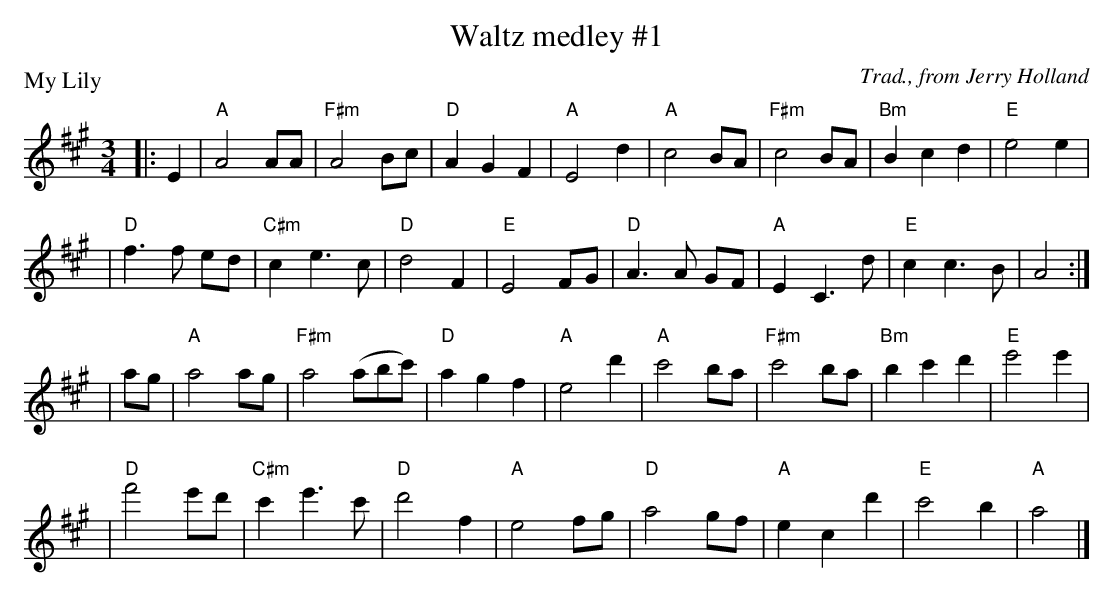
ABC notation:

X:1
T: Waltz medley #1
P: My Lily
C: Trad., from Jerry Holland
M: 3/4
L: 1/8
K: A
|: E2 | "A" A4 AA | "F#m" A4 Bc | "D" A2 G2 F2 | "A" E4 d2 | \
 "A" c4 BA | "F#m" c4 BA | "Bm" B2 c2 d2 | "E" e4 e2|
| "D" f3 f ed| "C#m" c2 e3 c| "D" d4 F2 | "E" E4 FG | \
 "D" A3 A GF| "A" E2 C3 d | "E" c2 c3 B| A4 :|
| ag | "A" a4 ag | "F#m" a4 (abc')| "D" a2 g2 f2 | "A" e4 d'2| \
  "A"c'4 ba|"F#m"c'4 ba| "Bm"b2 c'2 d'2| "E"e'4 e'2|
|"D" f'4 e'd'| "C#m" c'2 e'3 c'| "D"d'4 f2| "A"e4 fg| \
  "D"a4 gf|"A"e2 c2 d'2| "E"c'4 b2| "A"a4 |]
